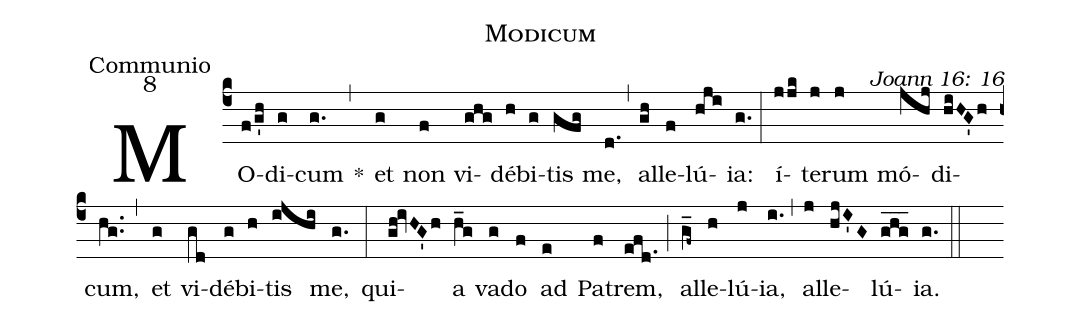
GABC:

name: Modicum;
office-part: Communio;
mode: 8;
commentary: Joann 16: 16;
%%
(c4) MO(f/g'h)di(g)cum(g.) *(,) et(g) non(f) vi(ghg)dé(h)bi(g)tis(gfg) me,(d.) (,) al(gh)le(f)lú(hji)ia:(g.) (:)
í(jjk)te(j)rum(j) mó(jhj)di(hiHG'h)cum,(hg..) (,) et(g) vi(gd)dé(g)bi(h)tis(ijhi) me,(g.) (:)
qui(gh!ivHG'h)a(h_g) va(g)do(f) ad(e) Pa(f)trem,(efd.1) (;) al(g_f~)le(h)lú(j)ia,(i.) (,) al(j)le(hjI'G)lú(ghg___)ia.(g.) (::)
